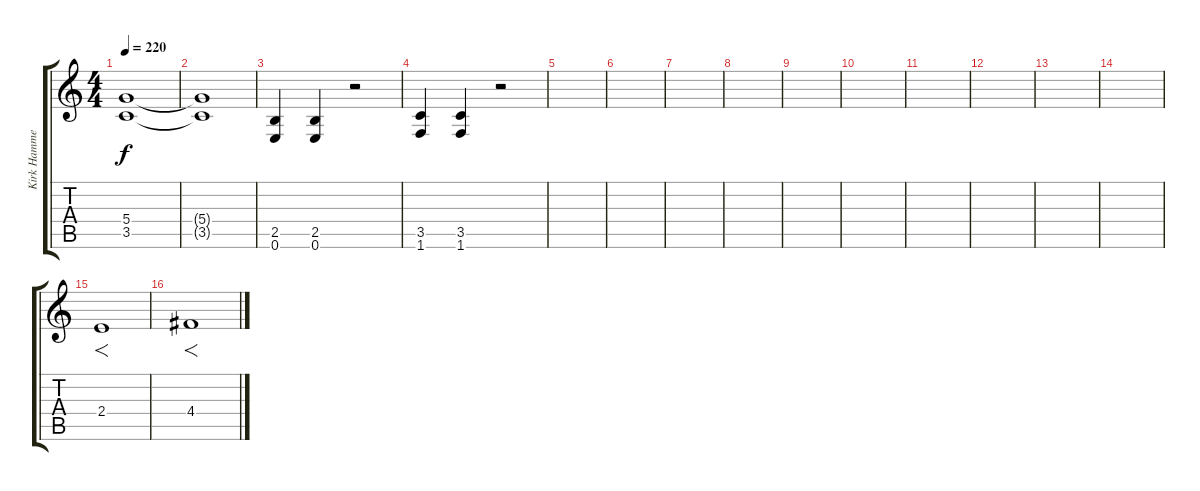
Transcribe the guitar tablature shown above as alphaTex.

\track ("Kirk Hammett (Lead & Rithm Guitars)" "Kirk Hamme") {instrument distortionguitar}
\staff {score tabs}
\tuning (E4 B3 G3 D3 A2 E2) {hide}
\ts (4 4)
\tempo 220
\clef g2
\ks c
(5.4 3.5).1{dy f} |
(5.4{t} 3.5{t}).1 |
(2.5 0.6).4 (2.5 0.6).4 r.2 |
(3.5 1.6).4 (3.5 1.6).4 r.2 |
|
|
|
|
|
|
|
|
|
|
2.4.1{f} |
4.4.1{f}
